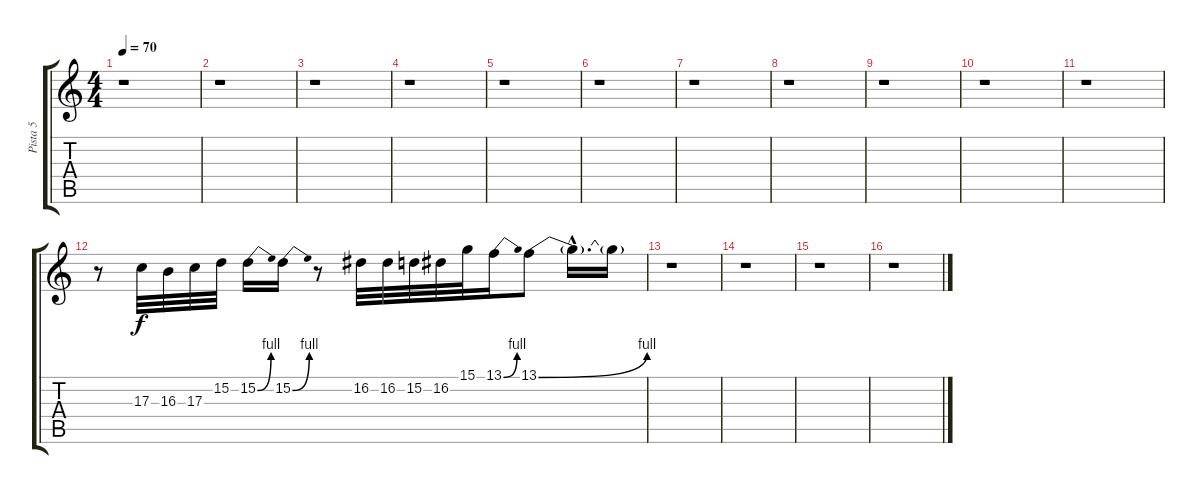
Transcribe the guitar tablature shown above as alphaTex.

\track ("Pista 5" "Pista 5") {instrument baritonesax}
\staff {score tabs}
\tuning (E4 B3 G3 D3 A2 E2) {hide}
\ts (4 4)
\tempo 70
\clef g2
\ks c
r.1{dy f} |
r.1 |
r.1 |
r.1 |
r.1 |
r.1 |
r.1 |
r.1 |
r.1 |
r.1 |
r.1 |
r.8 17.3.32 16.3.32 17.3.32 15.2.32 15.2{be (bend 0 0 60 4)}.16 15.2{be (bend 0 0 60 4)}.16 r.8 16.2.32 16.2.32 15.2.32 16.2.32 15.1.32 13.1{be (bend 0 0 60 4)}.16 13.1{be (bend 0 0 60 4)}.8 13.1{hac t}.16{d} 13.1{t}.16 |
r.1 |
r.1 |
r.1 |
r.1
